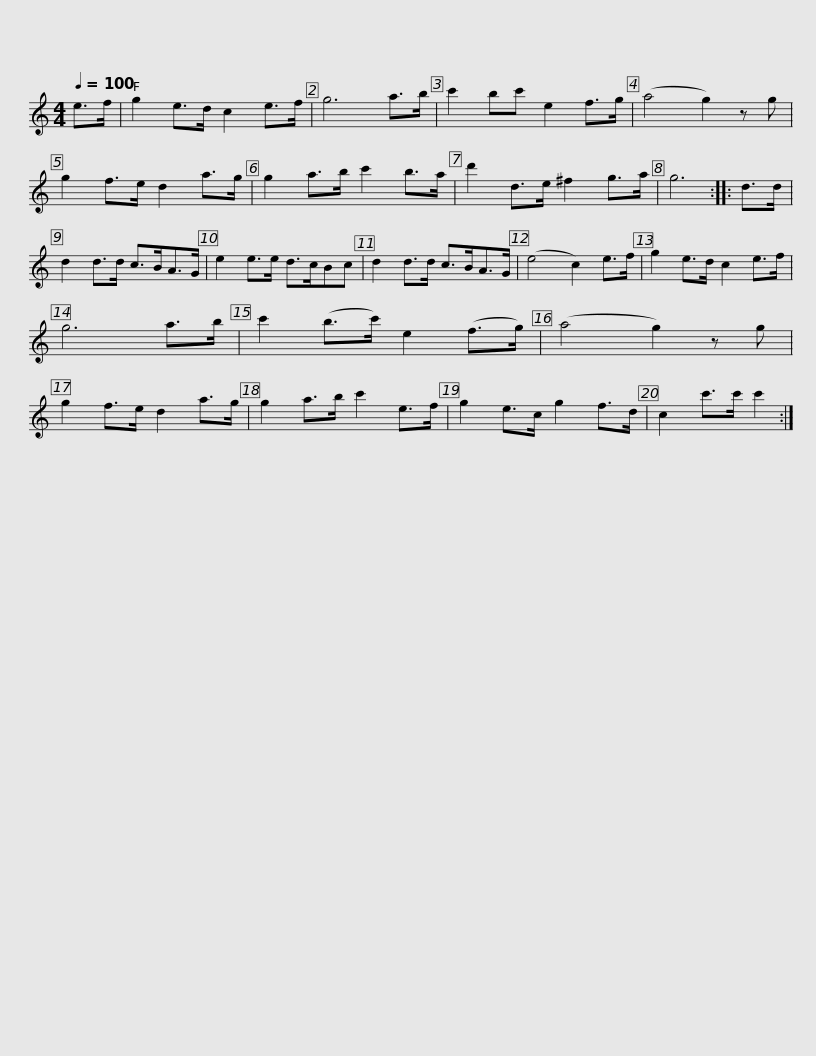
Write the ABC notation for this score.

X:1
L:1/8
Q:1/4=100
M:4/4
I:linebreak $
K:C
V:1 treble
V:1
 e>f | g2 e>d c2 e>f | g6 a>b | c'2 bc' e2 f>g | (a4 g2) z g |$ %5
 g2 f>e d2 a>g | g2 a>b c'2 b>a | d'2 d>e ^f2 g>a | g6 ::$ d>d | %10
 d2 d>d c>BA>G | e2 e>e d>cBc | d2 d>d c>BA>G | (e4 c2) e>f |$ g2 e>d c2 e>f | %15
 g6 a>b | c'2 (b>c') e2 (f>g) | (a4 g2) z g |$ g2 f>e d2 a>g | g2 a>b c'2 e>f | %20
 g2 e>c g2 f>d | c2 c'>c' c'2 :| %22
